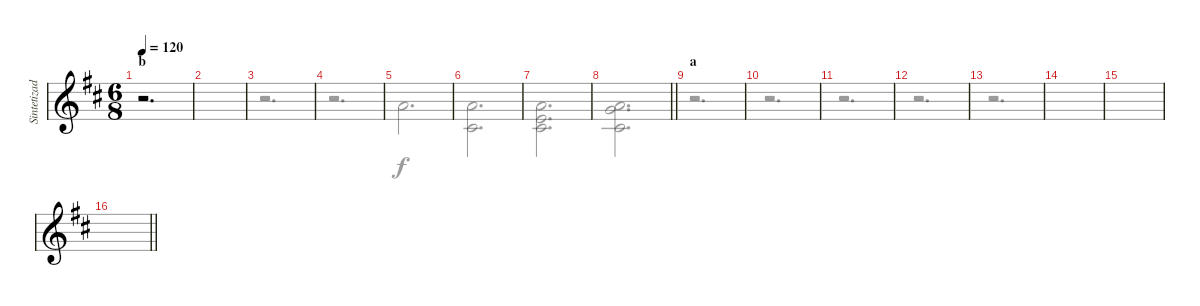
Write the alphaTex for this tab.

\track ("Sintetizador" "Sintetizad") {instrument stringensemble2}
\staff {score}
\tuning (E4 B3 G3 D3 A2 E2) {hide}
\voice
\ts (6 8)
\section ("" "b")
\tempo 120
\clef g2
\ks d
r.2{d dy f} |
|
|
|
|
|
|
\barLineRight lightlight
|
\section ("" "a")
|
|
|
|
|
|
|
\barLineRight lightlight
\voice
\clef g2
\ottava regular
\simile none
\ks d
|
|
r.2{d} |
r.2{d} |
5.1.2{d} |
(5.1 2.2).2{d} |
(5.1 2.2 9.3).2{d} |
\barLineRight lightlight
(10.2 6.3 17.4).2{d} |
r.2{d} |
r.2{d} |
r.2{d} |
r.2{d} |
r.2{d} |
|
|
\barLineRight lightlight
